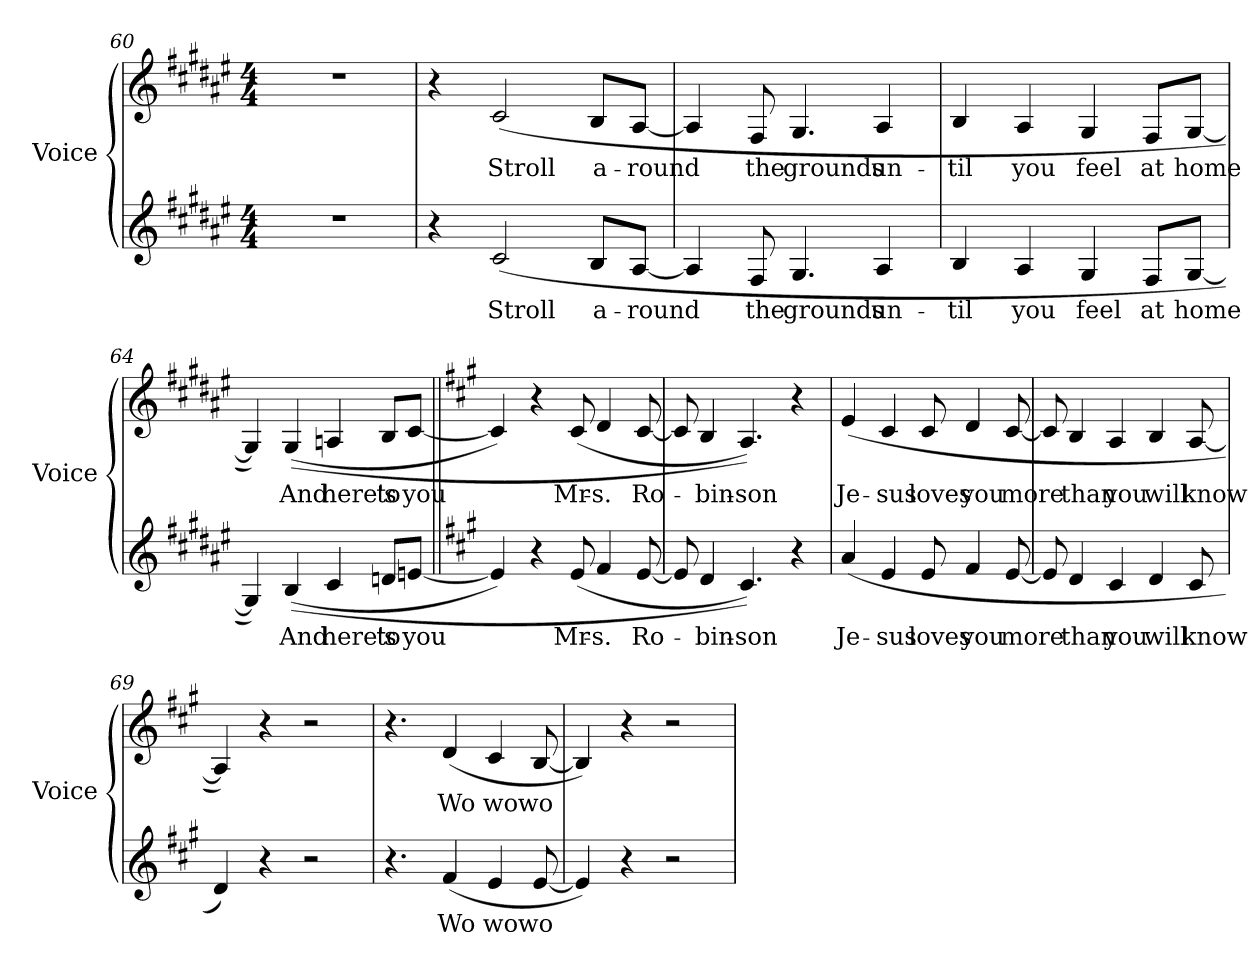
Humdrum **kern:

**kern	**text	**kern	**text
*part2	*part2	*part1	*part1
*staff2	*staff2	*staff1	*staff1
*I"Voice	*	*I"Voice	*
*I'Voice	*	*I'Voice	*
*clefG2	*	*clefG2	*
*k[f#c#g#d#a#e#]	*	*k[f#c#g#d#a#e#]	*
*F#:	*	*F#:	*
*M4/4	*	*M4/4	*
=60	=60	=60	=60
1r	.	1r	.
!!LO:LB:g=z
=61	=61	=61	=61
4r	.	4r	.
!	!LO:LY:b:color=#000000	!	!
!	!	!	!LO:LY:b:color=#000000
(2c#i/	Stroll	(2c#i/	Stroll
!	!LO:LY:b:color=#000000	!	!
!	!	!	!LO:LY:b:color=#000000
8Bi/L	a-	8Bi/L	a-
!	!LO:LY:b:color=#000000	!	!
!	!	!	!LO:LY:b:color=#000000
[8A#i/J	-round	[8A#i/J	-round
=62	=62	=62	=62
4A#i/]	.	4A#i/]	.
!	!LO:LY:b:color=#000000	!	!
!	!	!	!LO:LY:b:color=#000000
8F#i/	the	8F#i/	the
!	!LO:LY:b:color=#000000	!	!
!	!	!	!LO:LY:b:color=#000000
4.G#i/	grounds	4.G#i/	grounds
!	!LO:LY:b:color=#000000	!	!
!	!	!	!LO:LY:b:color=#000000
4A#i/	un-	4A#i/	un-
=63	=63	=63	=63
!	!LO:LY:b:color=#000000	!	!
!	!	!	!LO:LY:b:color=#000000
4Bi/	-til	4Bi/	-til
!	!LO:LY:b:color=#000000	!	!
!	!	!	!LO:LY:b:color=#000000
4A#i/	you	4A#i/	you
!	!LO:LY:b:color=#000000	!	!
!	!	!	!LO:LY:b:color=#000000
4G#i/	feel	4G#i/	feel
!	!LO:LY:b:color=#000000	!	!
!	!	!	!LO:LY:b:color=#000000
8F#i/L	at	8F#i/L	at
!	!LO:LY:b:color=#000000	!	!
!	!	!	!LO:LY:b:color=#000000
[8G#i/J	home	[8G#i/J	home
=64	=64	=64	=64
4G#i/])	.	4G#i/])	.
!	!LO:LY:b:color=#000000	!	!
!	!	!	!LO:LY:b:color=#000000
((4Bi/	And	((4G#i/	And
!	!LO:LY:b:color=#000000	!	!
!	!	!	!LO:LY:b:color=#000000
4c#i/	here's	4Ani/	here's
!	!LO:LY:b:color=#000000	!	!
!	!	!	!LO:LY:b:color=#000000
8dni/L	to	8Bi/L	to
!	!LO:LY:b:color=#000000	!	!
!	!	!	!LO:LY:b:color=#000000
[8eni/J	you	[8c#i/J	you
!!LO:LB:g=z
=65||	=65||	=65||	=65||
*k[f#c#g#]	*	*k[f#c#g#]	*
*A:	*	*A:	*
4ei/])	.	4c#i/])	.
4r	.	4r	.
!	!LO:LY:b:color=#000000	!	!
!	!	!	!LO:LY:b:color=#000000
(8ei/	Mr-	(8c#i/	Mr-
!	!LO:LY:b:color=#000000	!	!
!	!	!	!LO:LY:b:color=#000000
4f#i/	-s.	4di/	-s.
!	!LO:LY:b:color=#000000	!	!
!	!	!	!LO:LY:b:color=#000000
[8ei/	Ro-	[8c#i/	Ro-
=66	=66	=66	=66
8ei/]	.	8c#i/]	.
!	!LO:LY:b:color=#000000	!	!
!	!	!	!LO:LY:b:color=#000000
4di/	-bin-	4Bi/	-bin-
!	!LO:LY:b:color=#000000	!	!
!	!	!	!LO:LY:b:color=#000000
4.c#i/))	-son	4.Ai/))	-son
4r	.	4r	.
=67	=67	=67	=67
!	!LO:LY:b:color=#000000	!	!
!	!	!	!LO:LY:b:color=#000000
(4ai/	Je-	(4ei/	Je-
!	!LO:LY:b:color=#000000	!	!
!	!	!	!LO:LY:b:color=#000000
4ei/	-sus	4c#i/	-sus
!	!LO:LY:b:color=#000000	!	!
!	!	!	!LO:LY:b:color=#000000
8ei/	loves	8c#i/	loves
!	!LO:LY:b:color=#000000	!	!
!	!	!	!LO:LY:b:color=#000000
4f#i/	you	4di/	you
!	!LO:LY:b:color=#000000	!	!
!	!	!	!LO:LY:b:color=#000000
[8ei/	more	[8c#i/	more
=68	=68	=68	=68
8ei/]	.	8c#i/]	.
!	!LO:LY:b:color=#000000	!	!
!	!	!	!LO:LY:b:color=#000000
4di/	than	4Bi/	than
!	!LO:LY:b:color=#000000	!	!
!	!	!	!LO:LY:b:color=#000000
4c#i/	you	4Ai/	you
!	!LO:LY:b:color=#000000	!	!
!	!	!	!LO:LY:b:color=#000000
4di/	will	4Bi/	will
!	!LO:LY:b:color=#000000	!	!
!	!	!	!LO:LY:b:color=#000000
8c#i/	know	[8Ai/	know
=69	=69	=69	=69
4di/)	.	4Ai/])	.
4r	.	4r	.
2r	.	2r	.
!!LO:LB:g=z
=70	=70	=70	=70
4.r	.	4.r	.
!	!LO:LY:b:color=#000000	!	!
!	!	!	!LO:LY:b:color=#000000
(4f#i/	Wo	(4di/	Wo
!	!LO:LY:b:color=#000000	!	!
!	!	!	!LO:LY:b:color=#000000
4ei/	wo	4c#i/	wo
!	!LO:LY:b:color=#000000	!	!
!	!	!	!LO:LY:b:color=#000000
[8ei/	wo	[8Bi/	wo
=71	=71	=71	=71
4ei/])	.	4Bi/])	.
4r	.	4r	.
2r	.	2r	.
=	=	=	=
*-	*-	*-	*-
